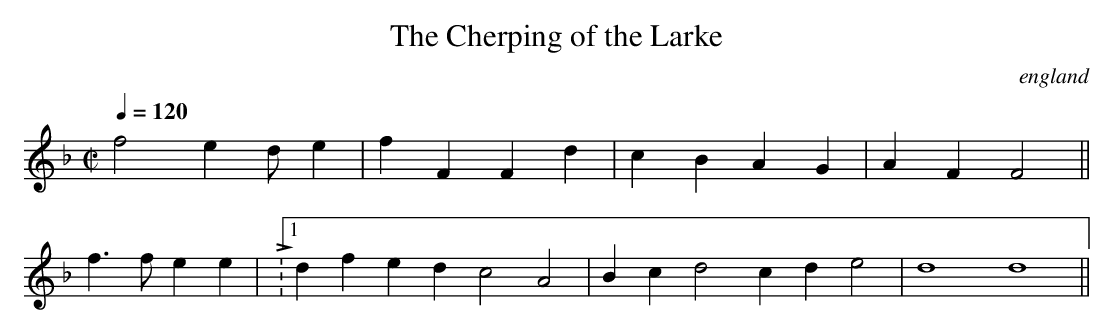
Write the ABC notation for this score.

X:1
T:The Cherping of the Larke
O:england
M:C|
L:1/4
Q:120
K:F
f2e d/2e2/|fFFd|cBAG|AFF2||
f>fee| L:1/8 dfed c2 A2|Bcd2 cde2|d4 d4||
